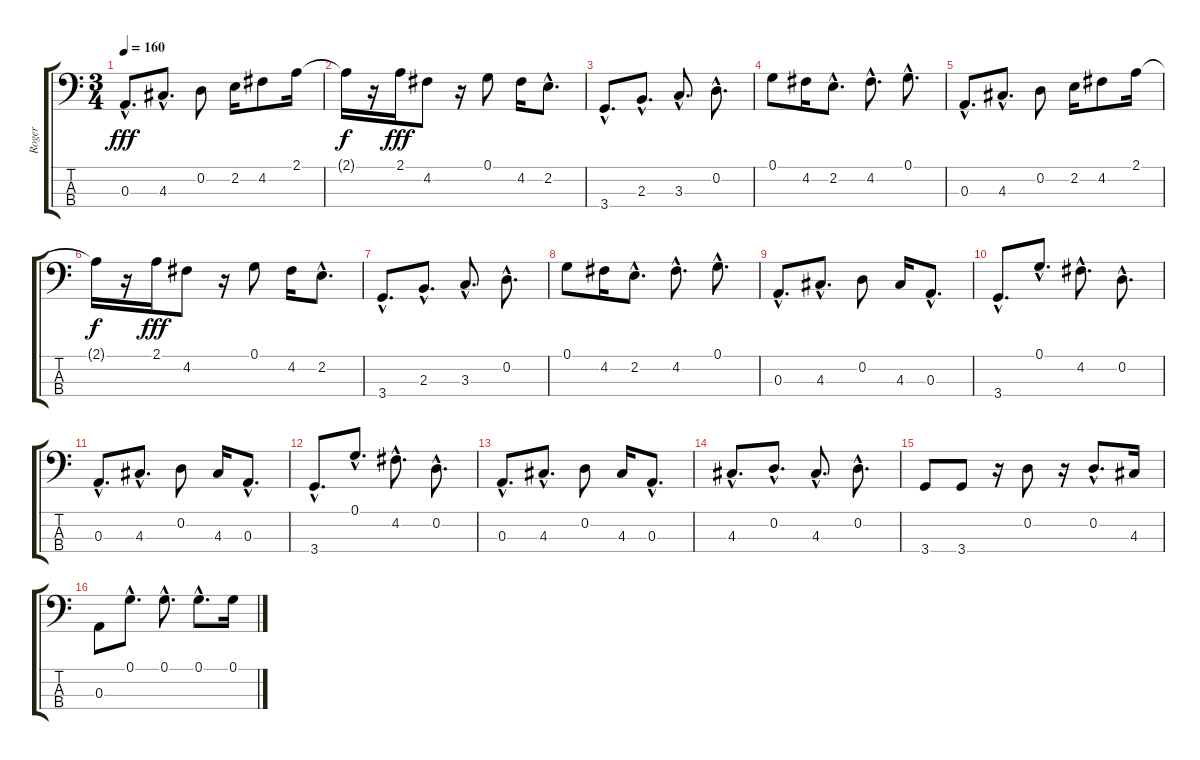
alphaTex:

\track ("Roger" "Roger") {instrument electricbassfinger}
\staff {score tabs}
\tuning (G2 D2 A1 E1) {hide}
\ts (3 4)
\tempo 160
\clef f4
\ks c
0.3{hac}.8{d dy fff} 4.3{hac}.8{d} 0.2.8 2.2.16 4.2.8 2.1.16 |
2.1{t}.16{dy f} r.16 2.1.16{dy fff} 4.2.8 r.16 0.1.8 4.2.16 2.2{hac}.8{d} |
3.4{hac}.8{d} 2.3{hac}.8{d} 3.3{hac}.8{d} 0.2{hac}.8{d} |
0.1.8 4.2.16 2.2{hac}.8{d} 4.2{hac}.8{d} 0.1{hac}.8{d} |
0.3{hac}.8{d} 4.3{hac}.8{d} 0.2.8 2.2.16 4.2.8 2.1.16 |
2.1{t}.16{dy f} r.16 2.1.16{dy fff} 4.2.8 r.16 0.1.8 4.2.16 2.2{hac}.8{d} |
3.4{hac}.8{d} 2.3{hac}.8{d} 3.3{hac}.8{d} 0.2{hac}.8{d} |
0.1.8 4.2.16 2.2{hac}.8{d} 4.2{hac}.8{d} 0.1{hac}.8{d} |
0.3{hac}.8{d} 4.3{hac}.8{d} 0.2.8 4.3.16 0.3{hac}.8{d} |
3.4{hac}.8{d} 0.1{hac}.8{d} 4.2{hac}.8{d} 0.2{hac}.8{d} |
0.3{hac}.8{d} 4.3{hac}.8{d} 0.2.8 4.3.16 0.3{hac}.8{d} |
3.4{hac}.8{d} 0.1{hac}.8{d} 4.2{hac}.8{d} 0.2{hac}.8{d} |
0.3{hac}.8{d} 4.3{hac}.8{d} 0.2.8 4.3.16 0.3{hac}.8{d} |
4.3{hac}.8{d} 0.2{hac}.8{d} 4.3{hac}.8{d} 0.2{hac}.8{d} |
3.4.8 3.4.8 r.16 0.2.8 r.16 0.2{hac}.8{d} 4.3.16 |
0.3.8 0.1{hac}.8{d} 0.1{hac}.8{d} 0.1{hac}.8{d} 0.1.16
